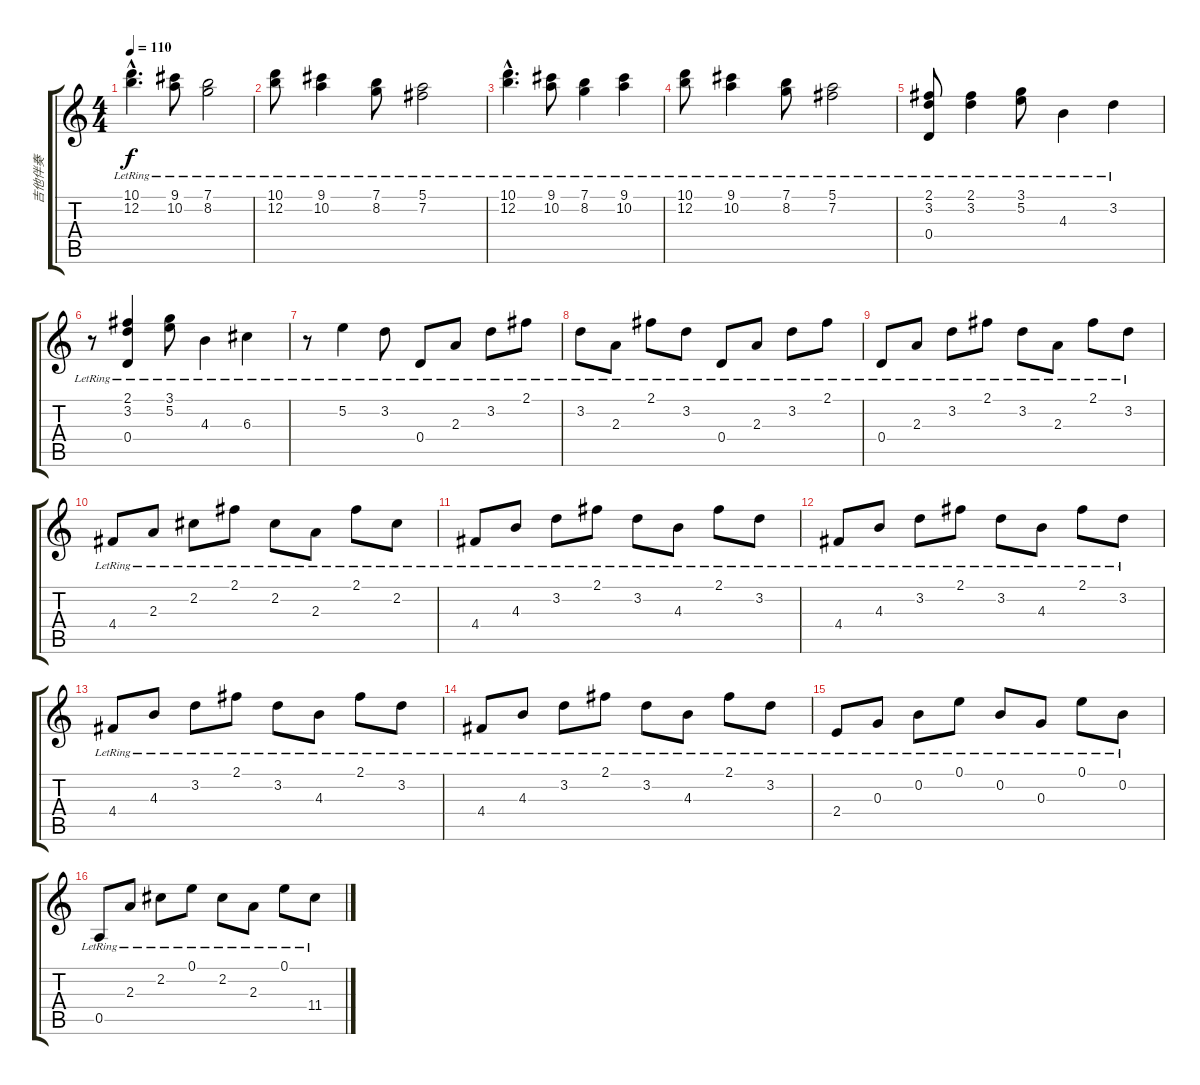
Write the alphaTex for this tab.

\track ("吉他伴奏" "吉他伴奏") {instrument acousticguitarsteel}
\staff {score tabs}
\tuning (E4 B3 G3 D3 A2 E2) {hide}
\ts (4 4)
\tempo 110
\clef g2
\ks c
(10.1{hac lr} 12.2{hac lr}).4{d dy f instrument acousticguitarsteel} (9.1{lr} 10.2{lr}).8 (7.1{lr} 8.2{lr}).2 |
(10.1{lr} 12.2{lr}).8 (9.1{lr} 10.2{lr}).4 (7.1{lr} 8.2{lr}).8 (5.1{lr} 7.2{lr}).2 |
(10.1{hac lr} 12.2{hac lr}).4{d} (9.1{lr} 10.2{lr}).8 (7.1{lr} 8.2{lr}).4 (9.1{lr} 10.2{lr}).4 |
(10.1{lr} 12.2{lr}).8 (9.1{lr} 10.2{lr}).4 (7.1{lr} 8.2{lr}).8 (5.1{lr} 7.2{lr}).2 |
(2.1{lr} 3.2{lr} 0.4{lr}).8 (2.1{lr} 3.2{lr}).4 (3.1{lr} 5.2{lr}).8 4.3{lr}.4 3.2{lr}.4 |
r.8 (2.1{lr} 3.2{lr} 0.4{lr}).4 (3.1{lr} 5.2{lr}).8 4.3{lr}.4 6.3{lr}.4 |
r.8 5.2{lr}.4 3.2{lr}.8 0.4{lr}.8 2.3{lr}.8 3.2{lr}.8 2.1{lr}.8 |
3.2{lr}.8 2.3{lr}.8 2.1{lr}.8 3.2{lr}.8 0.4{lr}.8 2.3{lr}.8 3.2{lr}.8 2.1{lr}.8 |
0.4{lr}.8 2.3{lr}.8 3.2{lr}.8 2.1{lr}.8 3.2{lr}.8 2.3{lr}.8 2.1{lr}.8 3.2{lr}.8 |
4.4{lr}.8 2.3{lr}.8 2.2{lr}.8 2.1{lr}.8 2.2{lr}.8 2.3{lr}.8 2.1{lr}.8 2.2{lr}.8 |
4.4{lr}.8 4.3{lr}.8 3.2{lr}.8 2.1{lr}.8 3.2{lr}.8 4.3{lr}.8 2.1{lr}.8 3.2{lr}.8 |
4.4{lr}.8 4.3{lr}.8 3.2{lr}.8 2.1{lr}.8 3.2{lr}.8 4.3{lr}.8 2.1{lr}.8 3.2{lr}.8 |
4.4{lr}.8 4.3{lr}.8 3.2{lr}.8 2.1{lr}.8 3.2{lr}.8 4.3{lr}.8 2.1{lr}.8 3.2{lr}.8 |
4.4{lr}.8 4.3{lr}.8 3.2{lr}.8 2.1{lr}.8 3.2{lr}.8 4.3{lr}.8 2.1{lr}.8 3.2{lr}.8 |
2.4{lr}.8 0.3{lr}.8 0.2{lr}.8 0.1{lr}.8 0.2{lr}.8 0.3{lr}.8 0.1{lr}.8 0.2{lr}.8 |
0.5{lr}.8 2.3{lr}.8 2.2{lr}.8 0.1{lr}.8 2.2{lr}.8 2.3{lr}.8 0.1{lr}.8 11.4{lr}.8
